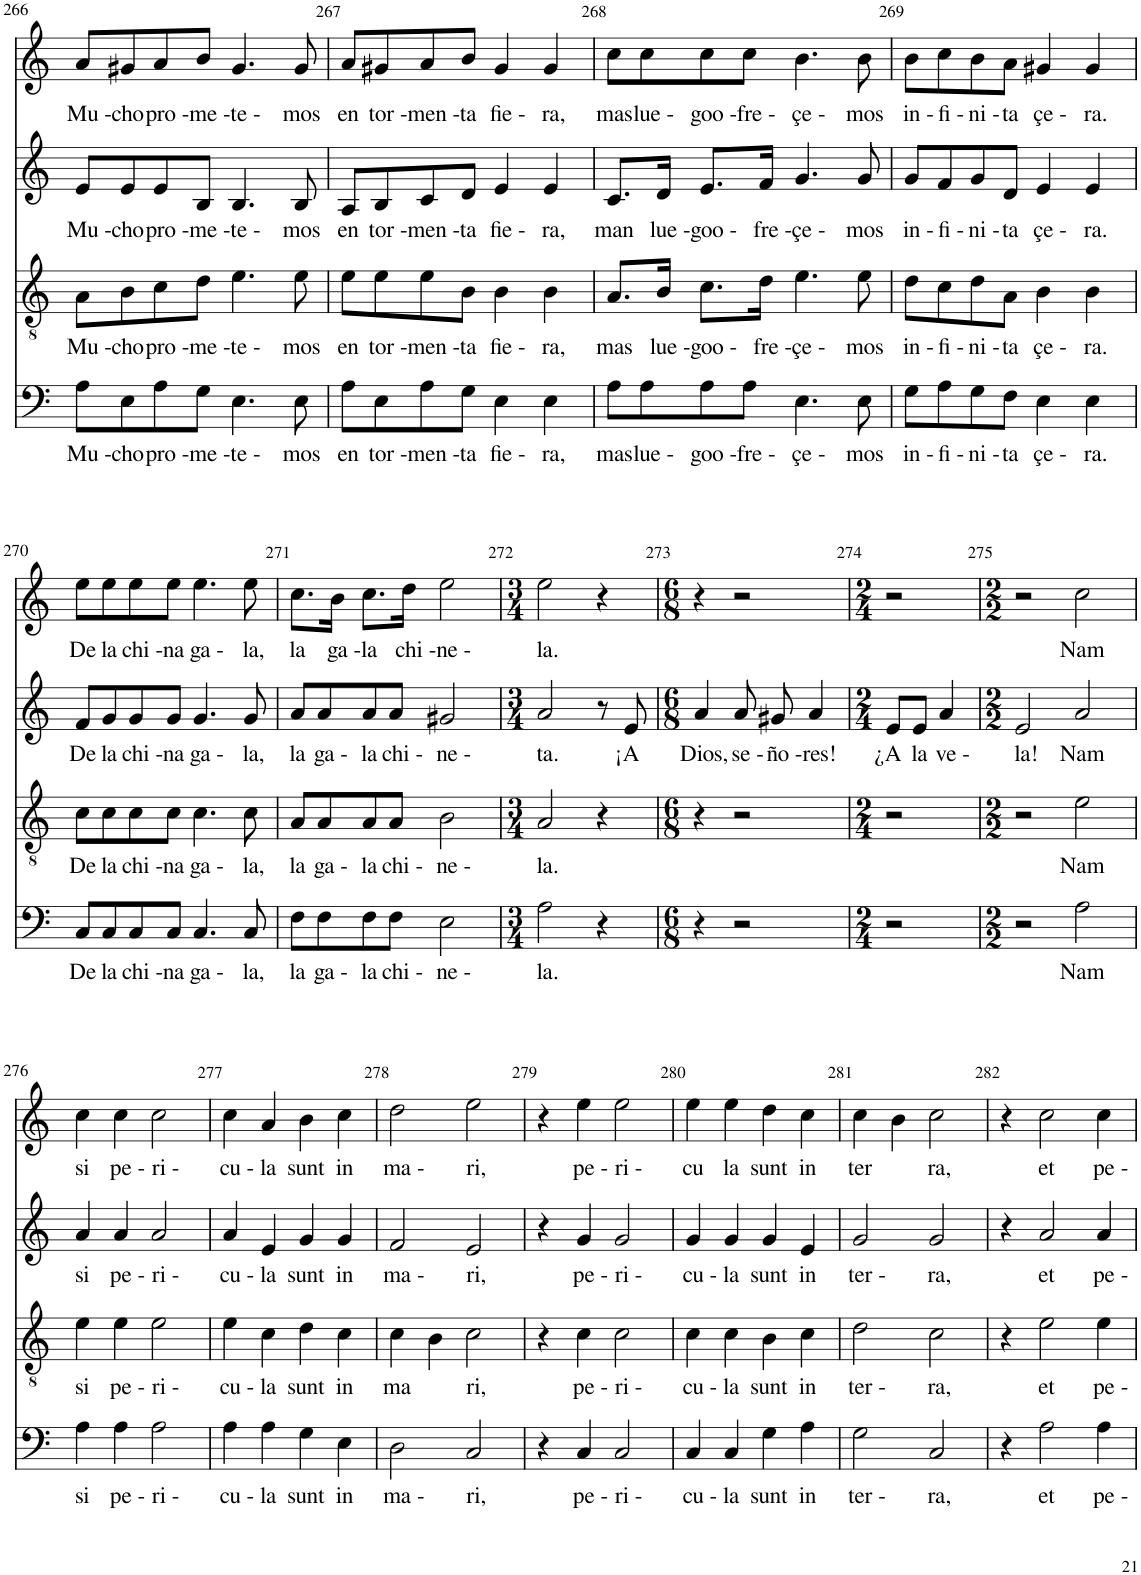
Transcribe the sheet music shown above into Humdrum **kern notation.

**kern	**text	**kern	**text	**kern	**text	**kern	**text
*part4	*part4	*part3	*part3	*part2	*part2	*part1	*part1
*staff4	*staff4	*staff3	*staff3	*staff2	*staff2	*staff1	*staff1
*I"Bass	*	*I"Tenor	*	*I"Alto	*	*I"Soprano	*
!!LO:PB:g=z
*clefF4	*	*clefGv2	*	*clefG2	*	*clefG2	*
*	*	*Trd4c7	*	*Trd4c7	*	*	*
*k[]	*	*k[]	*	*k[]	*	*k[]	*
*M4/4	*	*M4/4	*	*M4/4	*	*M4/4	*
=266	=266	=266	=266	=266	=266	=266	=266
!	!LO:LY:b	!	!LO:LY:b	!	!LO:LY:b	!	!LO:LY:b
8A\L	Mu -	8A\L	Mu -	8e/L	Mu -	8a/L	Mu -
!	!LO:LY:b	!	!LO:LY:b	!	!LO:LY:b	!	!LO:LY:b
8E\	cho	8B\	cho	8e/	cho	8g#X/	cho
!	!LO:LY:b	!	!LO:LY:b	!	!LO:LY:b	!	!LO:LY:b
8A\	pro -	8c\	pro -	8e/	pro -	8a/	pro -
!	!LO:LY:b	!	!LO:LY:b	!	!LO:LY:b	!	!LO:LY:b
8G\J	me -	8d\J	me -	8B/J	me -	8b/J	me -
!	!LO:LY:b	!	!LO:LY:b	!	!LO:LY:b	!	!LO:LY:b
4.E\	te -	4.e\	te -	4.B/	te -	4.g#/	te -
!	!LO:LY:b	!	!LO:LY:b	!	!LO:LY:b	!	!LO:LY:b
8E\	mos	8e\	mos	8B/	mos	8g#/	mos
=267	=267	=267	=267	=267	=267	=267	=267
!	!LO:LY:b	!	!LO:LY:b	!	!LO:LY:b	!	!LO:LY:b
8A\L	en	8e\L	en	8A/L	en	8a/L	en
!	!LO:LY:b	!	!LO:LY:b	!	!LO:LY:b	!	!LO:LY:b
8E\	tor -	8e\	tor -	8B/	tor -	8g#X/	tor -
!	!LO:LY:b	!	!LO:LY:b	!	!LO:LY:b	!	!LO:LY:b
8A\	men -	8e\	men -	8c/	men -	8a/	men -
!	!LO:LY:b	!	!LO:LY:b	!	!LO:LY:b	!	!LO:LY:b
8G\J	ta	8B\J	ta	8d/J	ta	8b/J	ta
!	!LO:LY:b	!	!LO:LY:b	!	!LO:LY:b	!	!LO:LY:b
4E\	fie -	4B\	fie -	4e/	fie -	4g#/	fie -
!	!LO:LY:b	!	!LO:LY:b	!	!LO:LY:b	!	!LO:LY:b
4E\	ra,	4B\	ra,	4e/	ra,	4g#/	ra,
=268	=268	=268	=268	=268	=268	=268	=268
!	!LO:LY:b	!	!LO:LY:b	!	!LO:LY:b	!	!LO:LY:b
8A\L	mas	8.A/L	mas	8.c/L	man	8cc\L	mas
!	!LO:LY:b	!	!	!	!	!	!LO:LY:b
8A\	lue -	.	.	.	.	8cc\	lue -
!	!	!	!LO:LY:b	!	!LO:LY:b	!	!
.	.	16B/Jk	lue -	16d/Jk	lue -	.	.
!	!LO:LY:b	!	!LO:LY:b	!	!LO:LY:b	!	!LO:LY:b
8A\	goo -	8.c\L	goo -	8.e/L	goo -	8cc\	goo -
!	!LO:LY:b	!	!	!	!	!	!LO:LY:b
8A\J	fre -	.	.	.	.	8cc\J	fre -
!	!	!	!LO:LY:b	!	!LO:LY:b	!	!
.	.	16d\Jk	fre -	16f/Jk	fre -	.	.
!	!LO:LY:b	!	!LO:LY:b	!	!LO:LY:b	!	!LO:LY:b
4.E\	çe -	4.e\	çe -	4.g/	çe -	4.b\	çe -
!	!LO:LY:b	!	!LO:LY:b	!	!LO:LY:b	!	!LO:LY:b
8E\	mos	8e\	mos	8g/	mos	8b\	mos
=269	=269	=269	=269	=269	=269	=269	=269
!	!LO:LY:b	!	!LO:LY:b	!	!LO:LY:b	!	!LO:LY:b
8G\L	in -	8d\L	in -	8g/L	in -	8b\L	in -
!	!LO:LY:b	!	!LO:LY:b	!	!LO:LY:b	!	!LO:LY:b
8A\	fi -	8c\	fi -	8f/	fi -	8cc\	fi -
!	!LO:LY:b	!	!LO:LY:b	!	!LO:LY:b	!	!LO:LY:b
8G\	ni -	8d\	ni -	8g/	ni -	8b\	ni -
!	!LO:LY:b	!	!LO:LY:b	!	!LO:LY:b	!	!LO:LY:b
8F\J	ta	8A\J	ta	8d/J	ta	8a\J	ta
!	!LO:LY:b	!	!LO:LY:b	!	!LO:LY:b	!	!LO:LY:b
4E\	çe -	4B\	çe -	4e/	çe -	4g#X/	çe -
!	!LO:LY:b	!	!LO:LY:b	!	!LO:LY:b	!	!LO:LY:b
4E\	ra.	4B\	ra.	4e/	ra.	4g#/	ra.
!!LO:LB:g=z
=270	=270	=270	=270	=270	=270	=270	=270
!	!LO:LY:b	!	!LO:LY:b	!	!LO:LY:b	!	!LO:LY:b
8C/L	De	8c\L	De	8f/L	De	8ee\L	De
!	!LO:LY:b	!	!LO:LY:b	!	!LO:LY:b	!	!LO:LY:b
8C/	la	8c\	la	8g/	la	8ee\	la
!	!LO:LY:b	!	!LO:LY:b	!	!LO:LY:b	!	!LO:LY:b
8C/	chi -	8c\	chi -	8g/	chi -	8ee\	chi -
!	!LO:LY:b	!	!LO:LY:b	!	!LO:LY:b	!	!LO:LY:b
8C/J	na	8c\J	na	8g/J	na	8ee\J	na
!	!LO:LY:b	!	!LO:LY:b	!	!LO:LY:b	!	!LO:LY:b
4.C/	ga -	4.c\	ga -	4.g/	ga -	4.ee\	ga -
!	!LO:LY:b	!	!LO:LY:b	!	!LO:LY:b	!	!LO:LY:b
8C/	la,	8c\	la,	8g/	la,	8ee\	la,
=271	=271	=271	=271	=271	=271	=271	=271
!	!LO:LY:b	!	!LO:LY:b	!	!LO:LY:b	!	!LO:LY:b
8F\L	la	8A/L	la	8a/L	la	8.cc\L	la
!	!LO:LY:b	!	!LO:LY:b	!	!LO:LY:b	!	!
8F\	ga -	8A/	ga -	8a/	ga -	.	.
!	!	!	!	!	!	!	!LO:LY:b
.	.	.	.	.	.	16b\Jk	ga -
!	!LO:LY:b	!	!LO:LY:b	!	!LO:LY:b	!	!LO:LY:b
8F\	la	8A/	la	8a/	la	8.cc\L	la
!	!LO:LY:b	!	!LO:LY:b	!	!LO:LY:b	!	!
8F\J	chi -	8A/J	chi -	8a/J	chi -	.	.
!	!	!	!	!	!	!	!LO:LY:b
.	.	.	.	.	.	16dd\Jk	chi -
!	!LO:LY:b	!	!LO:LY:b	!	!LO:LY:b	!	!LO:LY:b
2E\	ne -	2B\	ne -	2g#X/	ne -	2ee\	ne -
=272	=272	=272	=272	=272	=272	=272	=272
*M3/4	*	*M3/4	*	*M3/4	*	*M3/4	*
!	!LO:LY:b	!	!LO:LY:b	!	!LO:LY:b	!	!LO:LY:b
2A\	la.	2A/	la.	2a/	ta.	2ee\	la.
4r	.	4r	.	8r	.	4r	.
!	!	!	!	!	!LO:LY:b	!	!
.	.	.	.	8e/	¡A	.	.
=273	=273	=273	=273	=273	=273	=273	=273
*M6/8	*	*M6/8	*	*M6/8	*	*M6/8	*
!	!	!	!	!	!LO:LY:b	!	!
4r	.	4r	.	4a/	Dios,	4r	.
!	!	!	!	!	!LO:LY:b	!	!
2r	.	2r	.	8a/	se -	2r	.
!	!	!	!	!	!LO:LY:b	!	!
.	.	.	.	8g#X/	ño -	.	.
!	!	!	!	!	!LO:LY:b	!	!
.	.	.	.	4a/	res!	.	.
=274	=274	=274	=274	=274	=274	=274	=274
*M2/4	*	*M2/4	*	*M2/4	*	*M2/4	*
!	!	!	!	!	!LO:LY:b	!	!
2r	.	2r	.	8e/L	¿A	2r	.
!	!	!	!	!	!LO:LY:b	!	!
.	.	.	.	8e/J	la	.	.
!	!	!	!	!	!LO:LY:b	!	!
.	.	.	.	4a/	ve -	.	.
=275	=275	=275	=275	=275	=275	=275	=275
*M2/2	*	*M2/2	*	*M2/2	*	*M2/2	*
!	!	!	!	!	!LO:LY:b	!	!
2r	.	2r	.	2e/	la!	2r	.
!	!LO:LY:b	!	!LO:LY:b	!	!LO:LY:b	!	!LO:LY:b
2A\	Nam	2e\	Nam	2a/	Nam	2cc\	Nam
!!LO:LB:g=z
=276	=276	=276	=276	=276	=276	=276	=276
!	!LO:LY:b	!	!LO:LY:b	!	!LO:LY:b	!	!LO:LY:b
4A\	si	4e\	si	4a/	si	4cc\	si
!	!LO:LY:b	!	!LO:LY:b	!	!LO:LY:b	!	!LO:LY:b
4A\	pe -	4e\	pe -	4a/	pe -	4cc\	pe -
!	!LO:LY:b	!	!LO:LY:b	!	!LO:LY:b	!	!LO:LY:b
2A\	ri -	2e\	ri -	2a/	ri -	2cc\	ri -
=277	=277	=277	=277	=277	=277	=277	=277
!	!LO:LY:b	!	!LO:LY:b	!	!LO:LY:b	!	!LO:LY:b
4A\	cu -	4e\	cu -	4a/	cu -	4cc\	cu -
!	!LO:LY:b	!	!LO:LY:b	!	!LO:LY:b	!	!LO:LY:b
4A\	la	4c\	la	4e/	la	4a/	la
!	!LO:LY:b	!	!LO:LY:b	!	!LO:LY:b	!	!LO:LY:b
4G\	sunt	4d\	sunt	4g/	sunt	4b\	sunt
!	!LO:LY:b	!	!LO:LY:b	!	!LO:LY:b	!	!LO:LY:b
4E\	in	4c\	in	4g/	in	4cc\	in
=278	=278	=278	=278	=278	=278	=278	=278
!	!LO:LY:b	!	!LO:LY:b	!	!LO:LY:b	!	!LO:LY:b
2D\	ma -	4c\	ma	2f/	ma -	2dd\	ma -
.	.	4B\	.	.	.	.	.
!	!LO:LY:b	!	!LO:LY:b	!	!LO:LY:b	!	!LO:LY:b
2C/	ri,	2c\	ri,	2e/	ri,	2ee\	ri,
=279	=279	=279	=279	=279	=279	=279	=279
4r	.	4r	.	4r	.	4r	.
!	!LO:LY:b	!	!LO:LY:b	!	!LO:LY:b	!	!LO:LY:b
4C/	pe -	4c\	pe -	4g/	pe -	4ee\	pe -
!	!LO:LY:b	!	!LO:LY:b	!	!LO:LY:b	!	!LO:LY:b
2C/	ri -	2c\	ri -	2g/	ri -	2ee\	ri -
=280	=280	=280	=280	=280	=280	=280	=280
!	!LO:LY:b	!	!LO:LY:b	!	!LO:LY:b	!	!LO:LY:b
4C/	cu -	4c\	cu -	4g/	cu -	4ee\	cu
!	!LO:LY:b	!	!LO:LY:b	!	!LO:LY:b	!	!LO:LY:b
4C/	la	4c\	la	4g/	la	4ee\	la
!	!LO:LY:b	!	!LO:LY:b	!	!LO:LY:b	!	!LO:LY:b
4G\	sunt	4B\	sunt	4g/	sunt	4dd\	sunt
!	!LO:LY:b	!	!LO:LY:b	!	!LO:LY:b	!	!LO:LY:b
4A\	in	4c\	in	4e/	in	4cc\	in
=281	=281	=281	=281	=281	=281	=281	=281
!	!LO:LY:b	!	!LO:LY:b	!	!LO:LY:b	!	!LO:LY:b
2G\	ter -	2d\	ter -	2g/	ter -	4cc\	ter
.	.	.	.	.	.	4b\	.
!	!LO:LY:b	!	!LO:LY:b	!	!LO:LY:b	!	!LO:LY:b
2C/	ra,	2c\	ra,	2g/	ra,	2cc\	ra,
=282	=282	=282	=282	=282	=282	=282	=282
4r	.	4r	.	4r	.	4r	.
!	!LO:LY:b	!	!LO:LY:b	!	!LO:LY:b	!	!LO:LY:b
2A\	et	2e\	et	2a/	et	2cc\	et
!	!LO:LY:b	!	!LO:LY:b	!	!LO:LY:b	!	!LO:LY:b
4A\	pe -	4e\	pe -	4a/	pe -	4cc\	pe -
=	=	=	=	=	=	=	=
*-	*-	*-	*-	*-	*-	*-	*-
